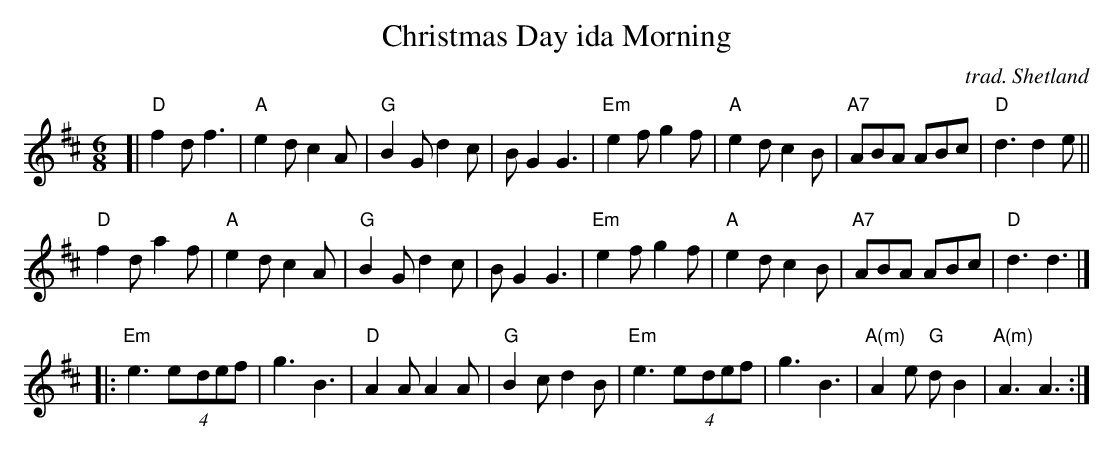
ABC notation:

X:1
T: Christmas Day ida Morning
O: trad. Shetland
M: 6/8
K: D
[|\
"D"f2d f3 | "A"e2d c2A | "G"B2G d2c | BG2 G3 |\
"Em"e2f g2f | "A"e2d c2B | "A7"ABA ABc | "D"d3 d2e ||
"D"f2d a2f | "A"e2d c2A | "G"B2G d2c | BG2 G3 |\
"Em"e2f g2f | "A"e2d c2B | "A7"ABA ABc | "D"d3 d3 |]
|:\
"Em"e3 (4e-def | g3 B3 | "D"A2A A2A | "G"B2c d2B |\
"Em"e3 (4e-def | g3 B3 | "A(m)"A2e "G"dB2 | "A(m)"A3 A3 :|
